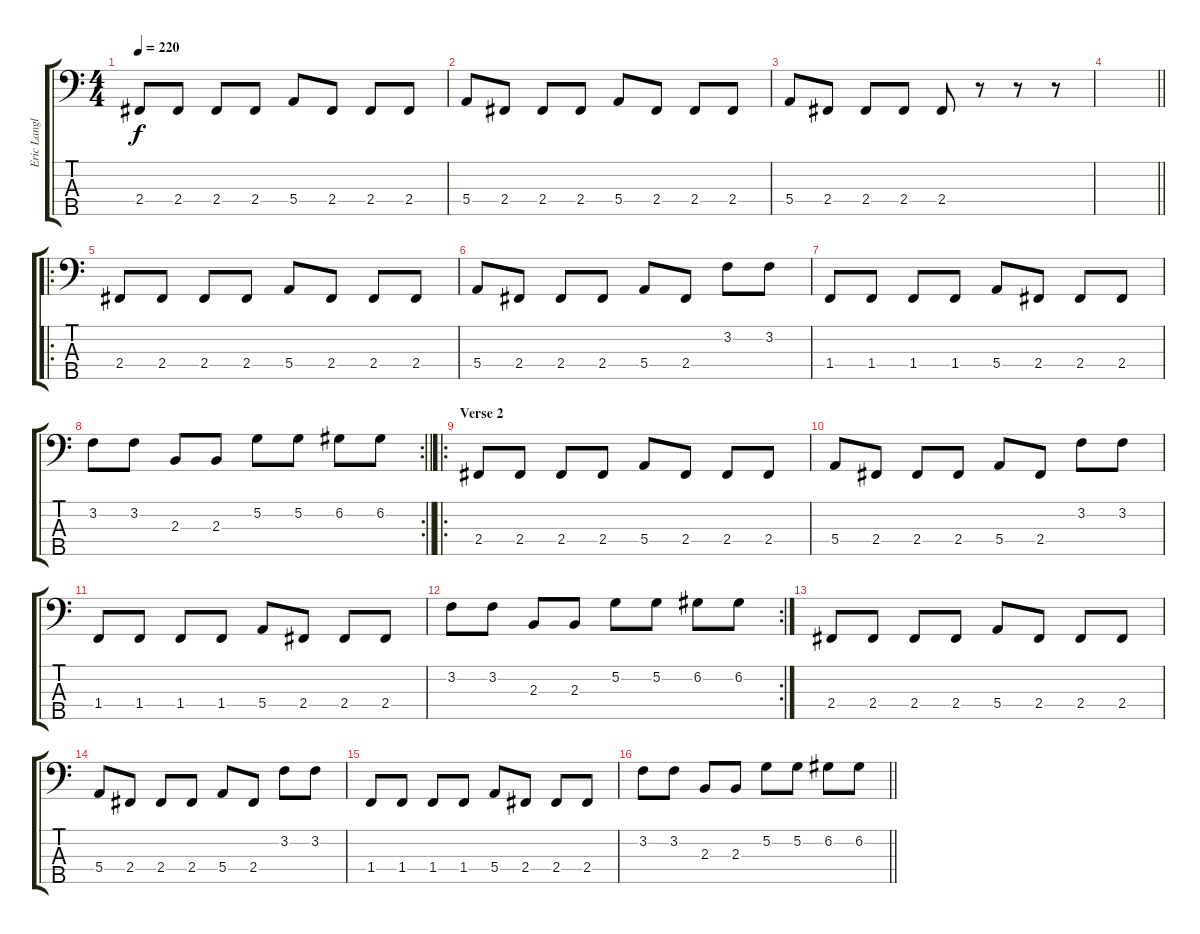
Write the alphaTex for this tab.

\track ("Eric Langlois" "Eric Langl") {instrument electricbassfinger}
\staff {score tabs}
\tuning (G2 D2 A1 E1 B0) {hide}
\ts (4 4)
\tempo 220
\clef f4
\ks c
2.4.8{dy f} 2.4.8 2.4.8 2.4.8 5.4.8 2.4.8 2.4.8 2.4.8 |
5.4.8 2.4.8 2.4.8 2.4.8 5.4.8 2.4.8 2.4.8 2.4.8 |
5.4.8 2.4.8 2.4.8 2.4.8 2.4.8 r.8 r.8 r.8 |
\barLineRight lightlight
|
\ro
2.4.8 2.4.8 2.4.8 2.4.8 5.4.8 2.4.8 2.4.8 2.4.8 |
5.4.8 2.4.8 2.4.8 2.4.8 5.4.8 2.4.8 3.2.8 3.2.8 |
1.4.8 1.4.8 1.4.8 1.4.8 5.4.8 2.4.8 2.4.8 2.4.8 |
\rc 2
\barLineRight lightlight
3.2.8 3.2.8 2.3.8 2.3.8 5.2.8 5.2.8 6.2.8 6.2.8 |
\ro
\section ("" "Verse 2")
2.4.8 2.4.8 2.4.8 2.4.8 5.4.8 2.4.8 2.4.8 2.4.8 |
5.4.8 2.4.8 2.4.8 2.4.8 5.4.8 2.4.8 3.2.8 3.2.8 |
1.4.8 1.4.8 1.4.8 1.4.8 5.4.8 2.4.8 2.4.8 2.4.8 |
\rc 2
3.2.8 3.2.8 2.3.8 2.3.8 5.2.8 5.2.8 6.2.8 6.2.8 |
2.4.8 2.4.8 2.4.8 2.4.8 5.4.8 2.4.8 2.4.8 2.4.8 |
5.4.8 2.4.8 2.4.8 2.4.8 5.4.8 2.4.8 3.2.8 3.2.8 |
1.4.8 1.4.8 1.4.8 1.4.8 5.4.8 2.4.8 2.4.8 2.4.8 |
\barLineRight lightlight
3.2.8 3.2.8 2.3.8 2.3.8 5.2.8 5.2.8 6.2.8 6.2.8
